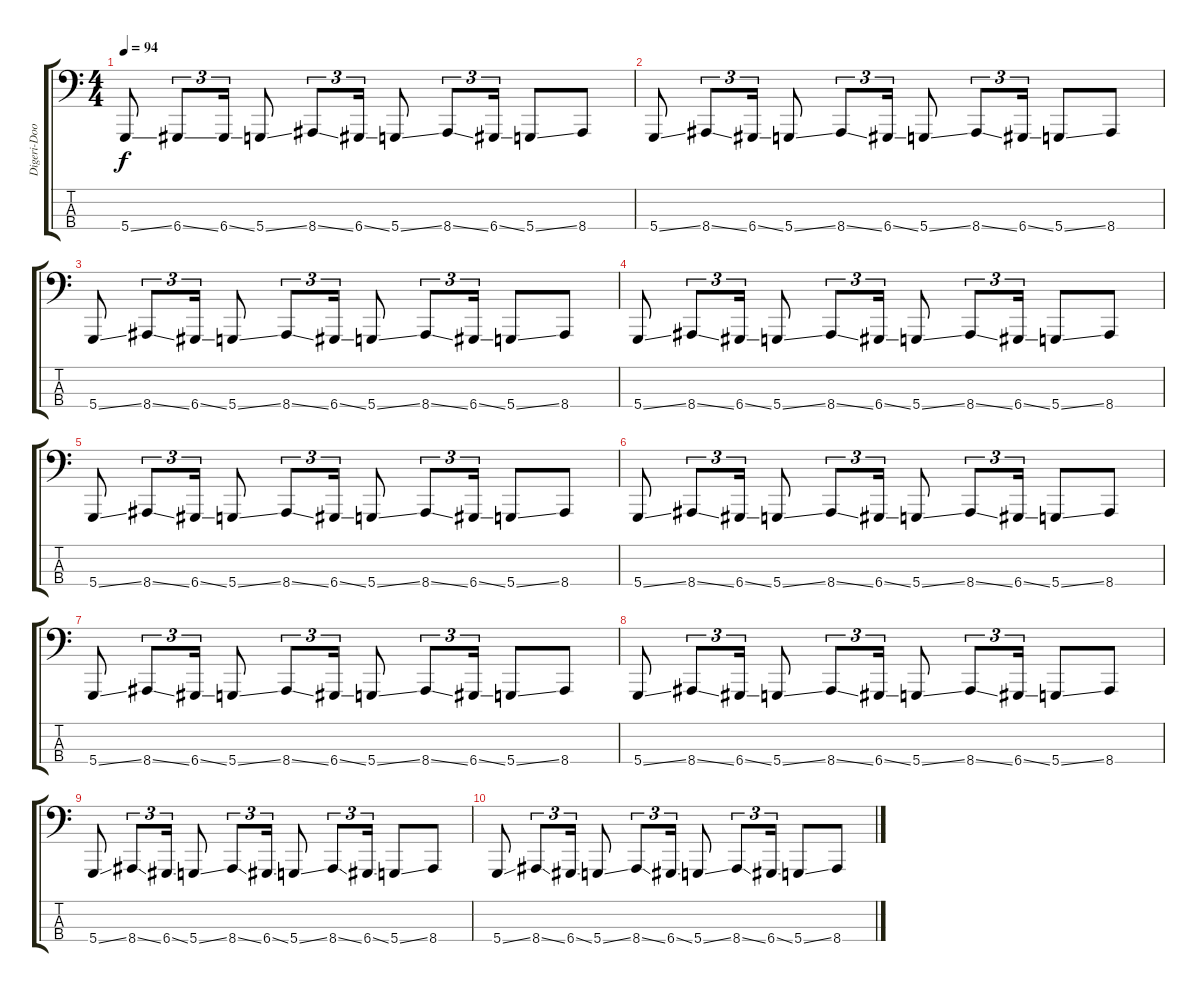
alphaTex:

\track ("Digeri-Doo" "Digeri-Doo") {instrument kalimba}
\staff {score tabs}
\tuning (F2 C2 G1 D1) {hide}
\ts (4 4)
\tempo 94
\clef f4
\ks c
5.4{ss}.8{dy f instrument kalimba} 6.4{ss}.8{tu (3 2)} 6.4{ss}.16{tu (3 2)} 5.4{ss}.8 8.4{ss}.8{tu (3 2)} 6.4{ss}.16{tu (3 2)} 5.4{ss}.8 8.4{ss}.8{tu (3 2)} 6.4{ss}.16{tu (3 2)} 5.4{ss}.8 8.4.8 |
5.4{ss}.8 8.4{ss}.8{tu (3 2)} 6.4{ss}.16{tu (3 2)} 5.4{ss}.8 8.4{ss}.8{tu (3 2)} 6.4{ss}.16{tu (3 2)} 5.4{ss}.8 8.4{ss}.8{tu (3 2)} 6.4{ss}.16{tu (3 2)} 5.4{ss}.8 8.4.8 |
5.4{ss}.8 8.4{ss}.8{tu (3 2)} 6.4{ss}.16{tu (3 2)} 5.4{ss}.8 8.4{ss}.8{tu (3 2)} 6.4{ss}.16{tu (3 2)} 5.4{ss}.8 8.4{ss}.8{tu (3 2)} 6.4{ss}.16{tu (3 2)} 5.4{ss}.8 8.4.8 |
5.4{ss}.8 8.4{ss}.8{tu (3 2)} 6.4{ss}.16{tu (3 2)} 5.4{ss}.8 8.4{ss}.8{tu (3 2)} 6.4{ss}.16{tu (3 2)} 5.4{ss}.8 8.4{ss}.8{tu (3 2)} 6.4{ss}.16{tu (3 2)} 5.4{ss}.8 8.4.8 |
5.4{ss}.8 8.4{ss}.8{tu (3 2)} 6.4{ss}.16{tu (3 2)} 5.4{ss}.8 8.4{ss}.8{tu (3 2)} 6.4{ss}.16{tu (3 2)} 5.4{ss}.8 8.4{ss}.8{tu (3 2)} 6.4{ss}.16{tu (3 2)} 5.4{ss}.8 8.4.8 |
5.4{ss}.8 8.4{ss}.8{tu (3 2)} 6.4{ss}.16{tu (3 2)} 5.4{ss}.8 8.4{ss}.8{tu (3 2)} 6.4{ss}.16{tu (3 2)} 5.4{ss}.8 8.4{ss}.8{tu (3 2)} 6.4{ss}.16{tu (3 2)} 5.4{ss}.8 8.4.8 |
5.4{ss}.8{volume 4} 8.4{ss}.8{tu (3 2)} 6.4{ss}.16{tu (3 2)} 5.4{ss}.8 8.4{ss}.8{tu (3 2)} 6.4{ss}.16{tu (3 2)} 5.4{ss}.8 8.4{ss}.8{tu (3 2)} 6.4{ss}.16{tu (3 2)} 5.4{ss}.8 8.4.8 |
5.4{ss}.8 8.4{ss}.8{tu (3 2)} 6.4{ss}.16{tu (3 2)} 5.4{ss}.8 8.4{ss}.8{tu (3 2)} 6.4{ss}.16{tu (3 2)} 5.4{ss}.8 8.4{ss}.8{tu (3 2)} 6.4{ss}.16{tu (3 2)} 5.4{ss}.8 8.4.8 |
5.4{ss}.8 8.4{ss}.8{tu (3 2)} 6.4{ss}.16{tu (3 2)} 5.4{ss}.8 8.4{ss}.8{tu (3 2)} 6.4{ss}.16{tu (3 2)} 5.4{ss}.8 8.4{ss}.8{tu (3 2)} 6.4{ss}.16{tu (3 2)} 5.4{ss}.8 8.4.8 |
5.4{ss}.8 8.4{ss}.8{tu (3 2)} 6.4{ss}.16{tu (3 2)} 5.4{ss}.8 8.4{ss}.8{tu (3 2)} 6.4{ss}.16{tu (3 2)} 5.4{ss}.8 8.4{ss}.8{tu (3 2)} 6.4{ss}.16{tu (3 2)} 5.4{ss}.8 8.4.8
